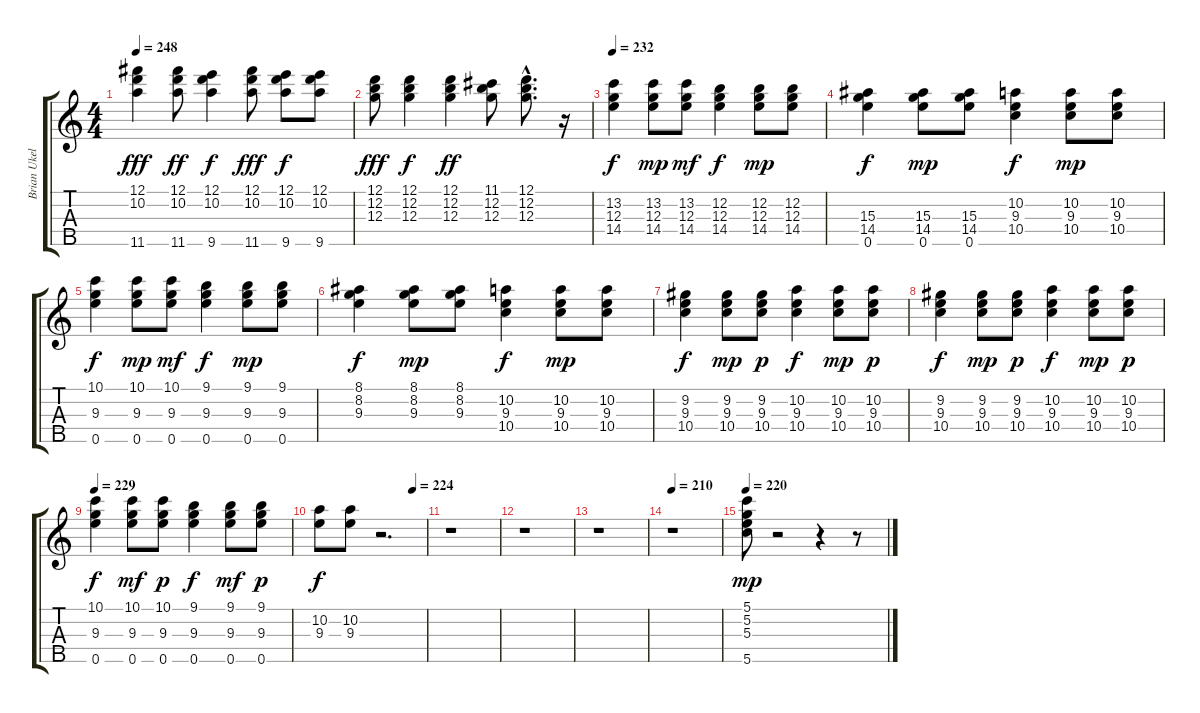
\track ("Brian Ukelele banjo 2" "Brian Ukel") {instrument banjo}
\staff {score tabs}
\tuning (D4 B3 G3 D3 G4) {hide}
\displaytranspose 12
\ts (4 4)
\tempo 248
\clef g2
\ks c
(12.1 10.2 11.5).4{dy fff} (12.1 10.2 11.5).8{dy ff} (12.1 10.2 9.5).4{dy f} (12.1 10.2 11.5).8{dy fff} (12.1 10.2 9.5).8{dy f} (12.1 10.2 9.5).8 |
(12.1 12.2 12.3).8{dy fff} (12.1 12.2 12.3).4{dy f} (12.1 12.2 12.3).4{dy ff} (11.1 12.2 12.3).8 (12.1{hac} 12.2{hac} 12.3{hac}).8{d} r.16 |
\tempo 232
(13.2 12.3 14.4).4{dy f volume 5 balance 8} (13.2 12.3 14.4).8{dy mp} (13.2 12.3 14.4).8{dy mf} (12.2 12.3 14.4).4{dy f} (12.2 12.3 14.4).8{dy mp} (12.2 12.3 14.4).8 |
(15.3 14.4 0.5).4{dy f} (15.3 14.4 0.5).8{dy mp} (15.3 14.4 0.5).8 (10.2 9.3 10.4).4{dy f} (10.2 9.3 10.4).8{dy mp} (10.2 9.3 10.4).8 |
(10.1 9.3 0.5).4{dy f} (10.1 9.3 0.5).8{dy mp} (10.1 9.3 0.5).8{dy mf} (9.1 9.3 0.5).4{dy f} (9.1 9.3 0.5).8{dy mp} (9.1 9.3 0.5).8 |
(8.1 8.2 9.3).4{dy f} (8.1 8.2 9.3).8{dy mp} (8.1 8.2 9.3).8 (10.2 9.3 10.4).4{dy f} (10.2 9.3 10.4).8{dy mp} (10.2 9.3 10.4).8 |
(9.2 9.3 10.4).4{dy f} (9.2 9.3 10.4).8{dy mp} (9.2 9.3 10.4).8{dy p} (10.2 9.3 10.4).4{dy f} (10.2 9.3 10.4).8{dy mp} (10.2 9.3 10.4).8{dy p} |
(9.2 9.3 10.4).4{dy f} (9.2 9.3 10.4).8{dy mp} (9.2 9.3 10.4).8{dy p} (10.2 9.3 10.4).4{dy f} (10.2 9.3 10.4).8{dy mp} (10.2 9.3 10.4).8{dy p} |
\tempo 229
(10.1 9.3 0.5).4{dy f} (10.1 9.3 0.5).8{dy mf} (10.1 9.3 0.5).8{dy p} (9.1 9.3 0.5).4{dy f} (9.1 9.3 0.5).8{dy mf} (9.1 9.3 0.5).8{dy p} |
\tempo (224 0.875)
(10.2 9.3).8{dy f} (10.2 9.3).8 r.2{d} |
r.1 |
r.1 |
r.1 |
\tempo 210
r.1 |
\tempo 220
(5.1 5.2 5.3 5.5).8{dy mp balance 8} r.2 r.4 r.8
